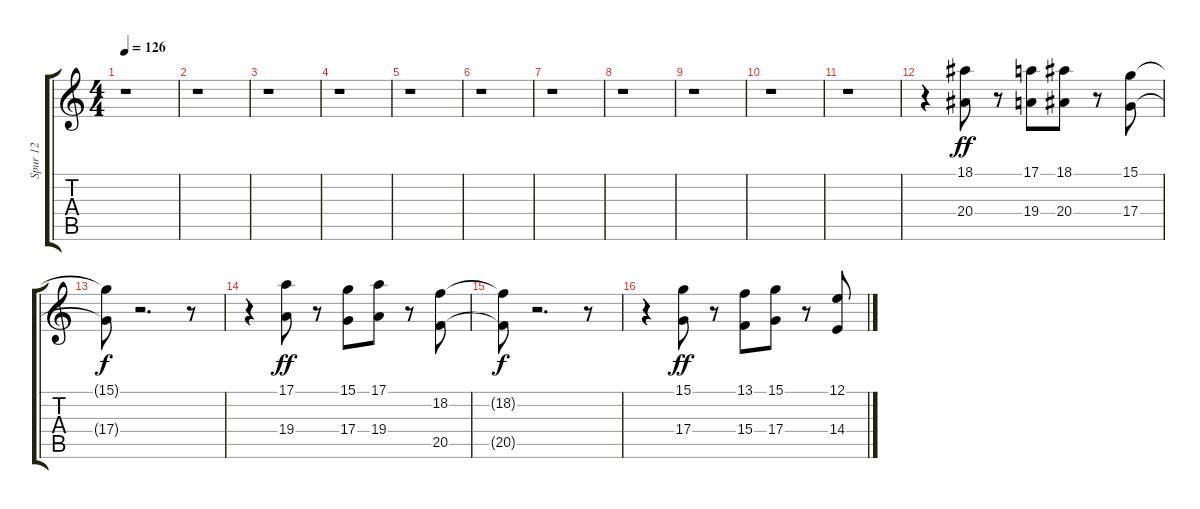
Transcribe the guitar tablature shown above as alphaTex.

\track ("Spur 12" "Spur 12") {instrument brasssection}
\staff {score tabs}
\tuning (E4 B3 G3 D3 A2 E2) {hide}
\ts (4 4)
\tempo 126
\clef g2
\ks c
r.1{dy ff} |
r.1 |
r.1 |
r.1 |
r.1 |
r.1 |
r.1 |
r.1 |
r.1 |
r.1 |
r.1 |
r.4 (18.1 20.4).8 r.8 (17.1 19.4).8 (18.1 20.4).8 r.8 (15.1 17.4).8 |
(15.1{t} 17.4{t}).8{dy f} r.2{d} r.8 |
r.4 (17.1 19.4).8{dy ff} r.8 (15.1 17.4).8 (17.1 19.4).8 r.8 (18.2 20.5).8 |
(18.2{t} 20.5{t}).8{dy f} r.2{d} r.8 |
r.4 (15.1 17.4).8{dy ff} r.8 (13.1 15.4).8 (15.1 17.4).8 r.8 (12.1 14.4).8
